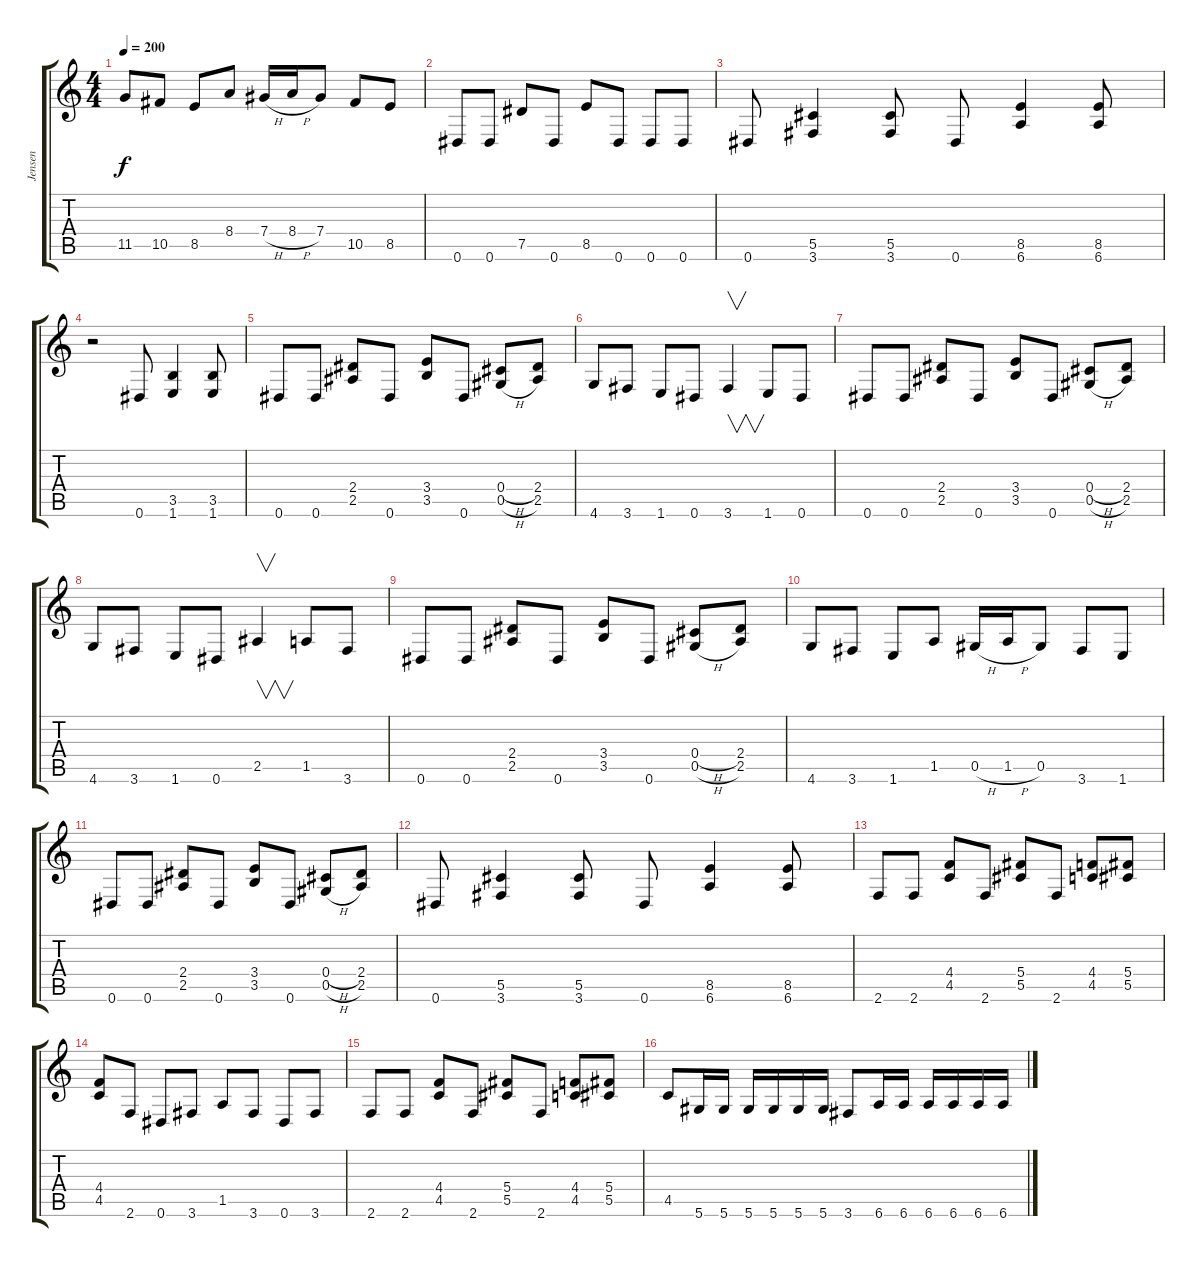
\track ("Jensen" "Jensen") {instrument overdrivenguitar}
\staff {score tabs}
\tuning (Eb4 Bb3 Gb3 Db3 Ab2 Eb2) {hide}
\ts (4 4)
\tempo 200
\clef g2
\ks c
11.5.8{dy f} 10.5.8 8.5.8 8.4.8 7.4{h}.16 8.4{h}.16 7.4.8 10.5.8 8.5.8 |
0.6.8 0.6.8 7.5.8 0.6.8 8.5.8 0.6.8 0.6.8 0.6.8 |
0.6.8 (5.5 3.6).4 (5.5 3.6).8 0.6.8 (8.5 6.6).4 (8.5 6.6).8 |
r.2 0.6.8 (3.5 1.6).4 (3.5 1.6).8 |
0.6.8 0.6.8 (2.4 2.5).8 0.6.8 (3.4 3.5).8 0.6.8 (0.4{h} 0.5{h}).8 (2.4 2.5).8 |
4.6.8 3.6.8 1.6.8 0.6.8 3.6.4{v} 1.6.8 0.6.8 |
0.6.8 0.6.8 (2.4 2.5).8 0.6.8 (3.4 3.5).8 0.6.8 (0.4{h} 0.5{h}).8 (2.4 2.5).8 |
4.6.8 3.6.8 1.6.8 0.6.8 2.5.4{v} 1.5.8 3.6.8 |
0.6.8 0.6.8 (2.4 2.5).8 0.6.8 (3.4 3.5).8 0.6.8 (0.4{h} 0.5{h}).8 (2.4 2.5).8 |
4.6.8 3.6.8 1.6.8 1.5.8 0.5{h}.16 1.5{h}.16 0.5.8 3.6.8 1.6.8 |
0.6.8 0.6.8 (2.4 2.5).8 0.6.8 (3.4 3.5).8 0.6.8 (0.4{h} 0.5{h}).8 (2.4 2.5).8 |
0.6.8 (5.5 3.6).4 (5.5 3.6).8 0.6.8 (8.5 6.6).4 (8.5 6.6).8 |
2.6.8 2.6.8 (4.4 4.5).8 2.6.8 (5.4 5.5).8 2.6.8 (4.4 4.5).8 (5.4 5.5).8 |
(4.4 4.5).8 2.6.8 0.6.8 3.6.8 1.5.8 3.6.8 0.6.8 3.6.8 |
2.6.8 2.6.8 (4.4 4.5).8 2.6.8 (5.4 5.5).8 2.6.8 (4.4 4.5).8 (5.4 5.5).8 |
4.5.8 5.6.16 5.6.16 5.6.16 5.6.16 5.6.16 5.6.16 3.6.8 6.6.16 6.6.16 6.6.16 6.6.16 6.6.16 6.6.16
